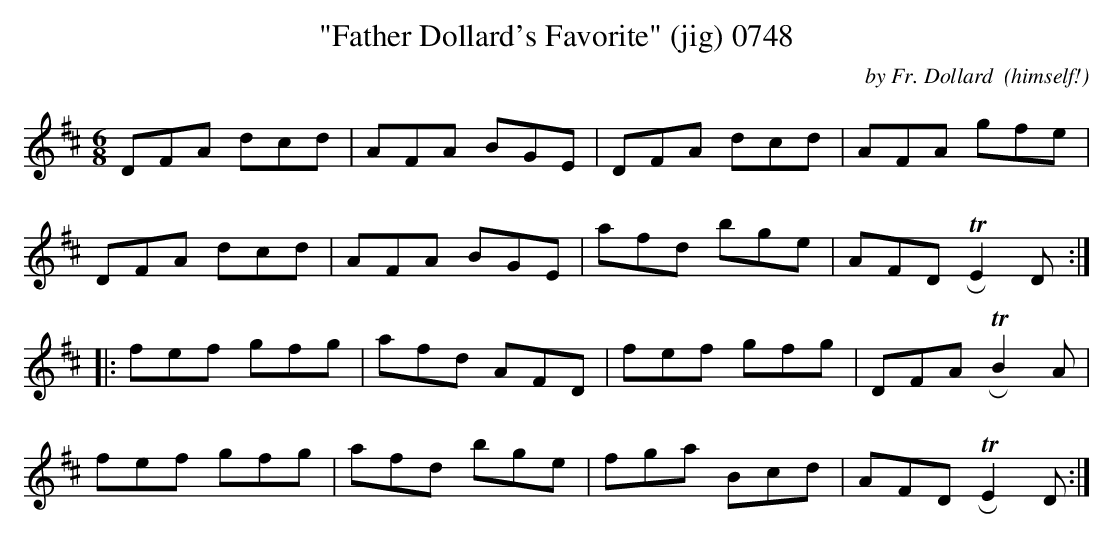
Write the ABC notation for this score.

X:1
T:"Father Dollard's Favorite" (jig) 0748
C:by Fr. Dollard  (himself!)
BRENNAN July 2003 (HTTP://WWW.SOSYOURMOM.COM)fx
M:6/8
L:1/8
K:D
DFA dcd|AFA BGE|DFA dcd|AFA gfe|
DFA dcd|AFA BGE|afd bge|AFD TRE2D:|
|:fef gfg|afd AFD|fef gfg|DFA TRB2A|
fef gfg|afd bge|fga Bcd|AFD TRE2D:|
